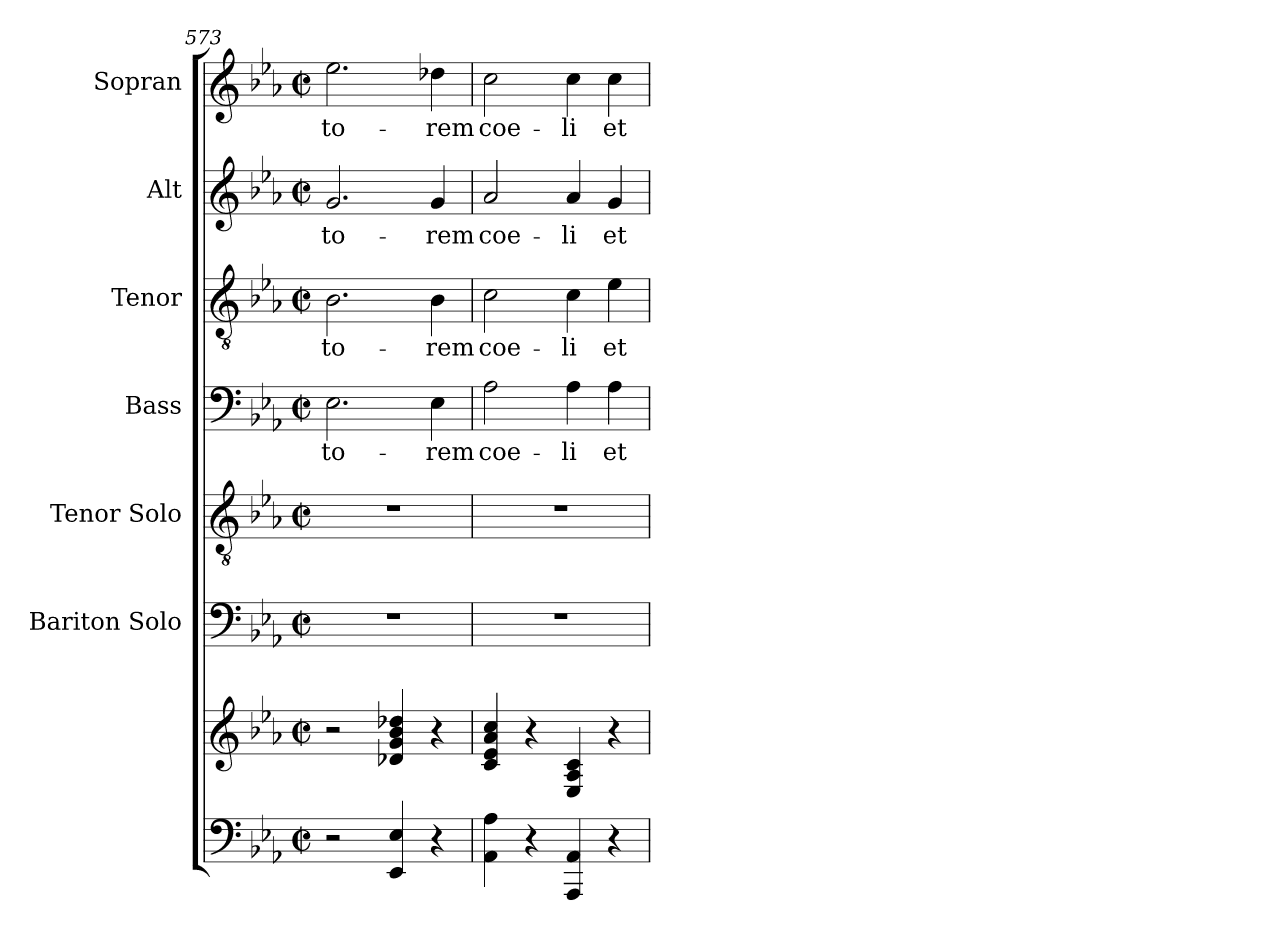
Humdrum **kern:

**kern	**kern	**kern	**kern	**kern	**text	**kern	**text	**kern	**text	**kern	**text
*part7	*part7	*part6	*part5	*part4	*part4	*part3	*part3	*part2	*part2	*part1	*part1
*staff8	*staff7	*staff6	*staff5	*staff4	*staff4	*staff3	*staff3	*staff2	*staff2	*staff1	*staff1
*	*	*I"Bariton Solo	*I"Tenor Solo	*I"Bass	*	*I"Tenor	*	*I"Alt	*	*I"Sopran	*
*	*	*	*	*I'B.	*	*I'T.	*	*I'A.	*	*I'S.	*
*clefF4	*clefG2	*clefF4	*clefGv2	*clefF4	*	*clefGv2	*	*clefG2	*	*clefG2	*
*k[b-e-a-]	*k[b-e-a-]	*k[b-e-a-]	*k[b-e-a-]	*k[b-e-a-]	*	*k[b-e-a-]	*	*k[b-e-a-]	*	*k[b-e-a-]	*
*E-:	*E-:	*E-:	*E-:	*E-:	*	*E-:	*	*E-:	*	*E-:	*
*M2/2	*M2/2	*M2/2	*M2/2	*M2/2	*	*M2/2	*	*M2/2	*	*M2/2	*
*met(c|)	*met(c|)	*met(c|)	*met(c|)	*met(c|)	*	*met(c|)	*	*met(c|)	*	*met(c|)	*
=573	=573	=573	=573	=573	=573	=573	=573	=573	=573	=573	=573
!	!	!	!	!	!LO:LY:b	!	!LO:LY:b	!	!LO:LY:b	!	!LO:LY:b
2r	2r	1r	1r	2.E-\	-to-	2.B-\	-to-	2.g/	-to-	2.ee-\	-to-
4EE-/ 4E-/	4d-X/ 4g/ 4b-/ 4dd-X/	.	.	.	.	.	.	.	.	.	.
!	!	!	!	!	!LO:LY:b	!	!LO:LY:b	!	!LO:LY:b	!	!LO:LY:b
4r	4r	.	.	4E-\	-rem	4B-\	-rem	4g/	-rem	4dd-X\	-rem
=574	=574	=574	=574	=574	=574	=574	=574	=574	=574	=574	=574
!	!	!	!	!	!LO:LY:b	!	!LO:LY:b	!	!LO:LY:b	!	!LO:LY:b
4AA-\ 4A-\	4c/ 4e-/ 4a-/ 4cc/	1r	1r	2A-\	coe-	2c\	coe-	2a-/	coe-	2cc\	coe-
4r	4r	.	.	.	.	.	.	.	.	.	.
!	!	!	!	!	!LO:LY:b	!	!LO:LY:b	!	!LO:LY:b	!	!LO:LY:b
4AAA-/ 4AA-/	4E-/ 4A-/ 4c/	.	.	4A-\	-li	4c\	-li	4a-/	-li	4cc\	-li
!	!	!	!	!	!LO:LY:b	!	!LO:LY:b	!	!LO:LY:b	!	!LO:LY:b
4r	4r	.	.	4A-\	et	4e-\	et	4g/	et	4cc\	et
=	=	=	=	=	=	=	=	=	=	=	=
*-	*-	*-	*-	*-	*-	*-	*-	*-	*-	*-	*-
